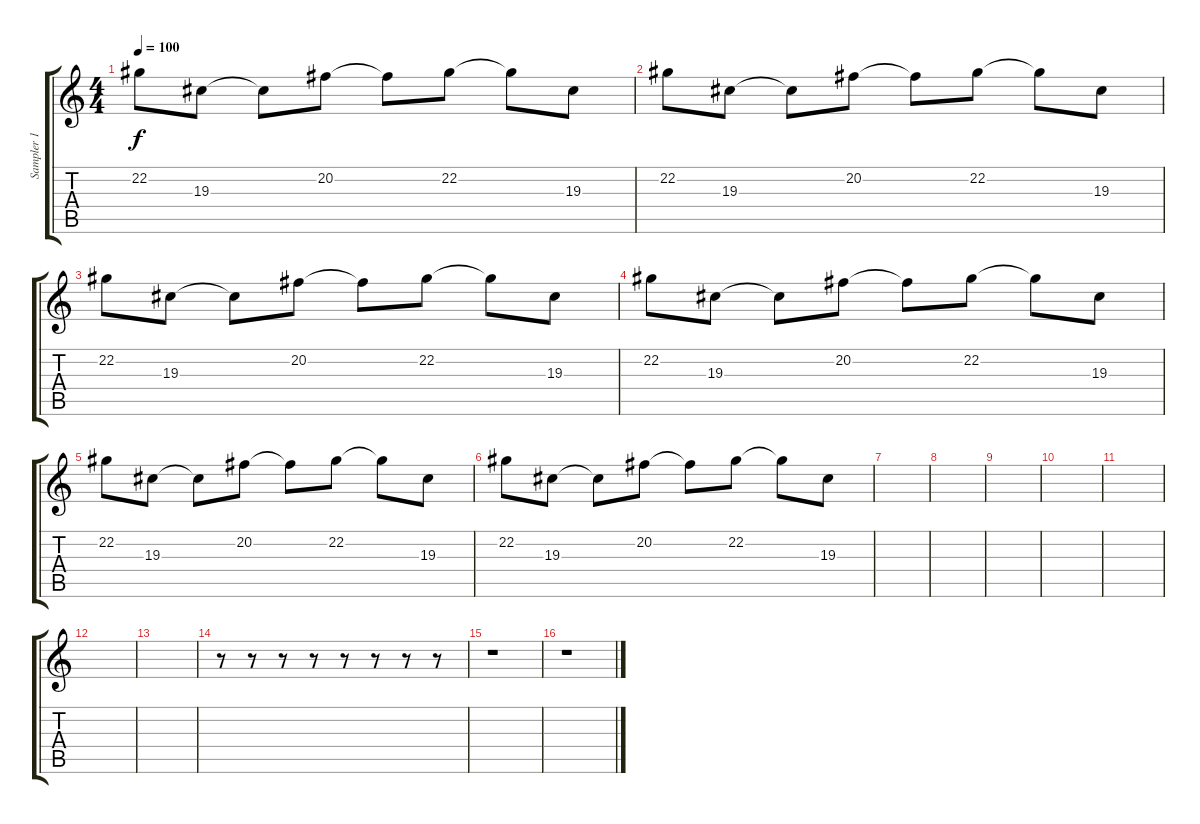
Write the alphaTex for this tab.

\track ("Sampler 1" "Sampler 1") {instrument lead2sawtooth}
\staff {score tabs}
\tuning (Eb4 Bb3 Gb3 Db3 Ab2 Db2) {hide}
\ts (4 4)
\tempo 100
\clef g2
\ks c
22.2.8{dy f} 19.3.8 19.3{t}.8 20.2.8 20.2{t}.8 22.2.8 22.2{t}.8 19.3.8 |
22.2.8 19.3.8 19.3{t}.8 20.2.8 20.2{t}.8 22.2.8 22.2{t}.8 19.3.8 |
22.2.8 19.3.8 19.3{t}.8 20.2.8 20.2{t}.8 22.2.8 22.2{t}.8 19.3.8 |
22.2.8 19.3.8 19.3{t}.8 20.2.8 20.2{t}.8 22.2.8 22.2{t}.8 19.3.8 |
22.2.8 19.3.8 19.3{t}.8 20.2.8 20.2{t}.8 22.2.8 22.2{t}.8 19.3.8 |
22.2.8 19.3.8 19.3{t}.8 20.2.8 20.2{t}.8 22.2.8 22.2{t}.8 19.3.8 |
|
|
|
|
|
|
|
r.8 r.8 r.8 r.8 r.8 r.8 r.8 r.8 |
r.1 |
r.1
